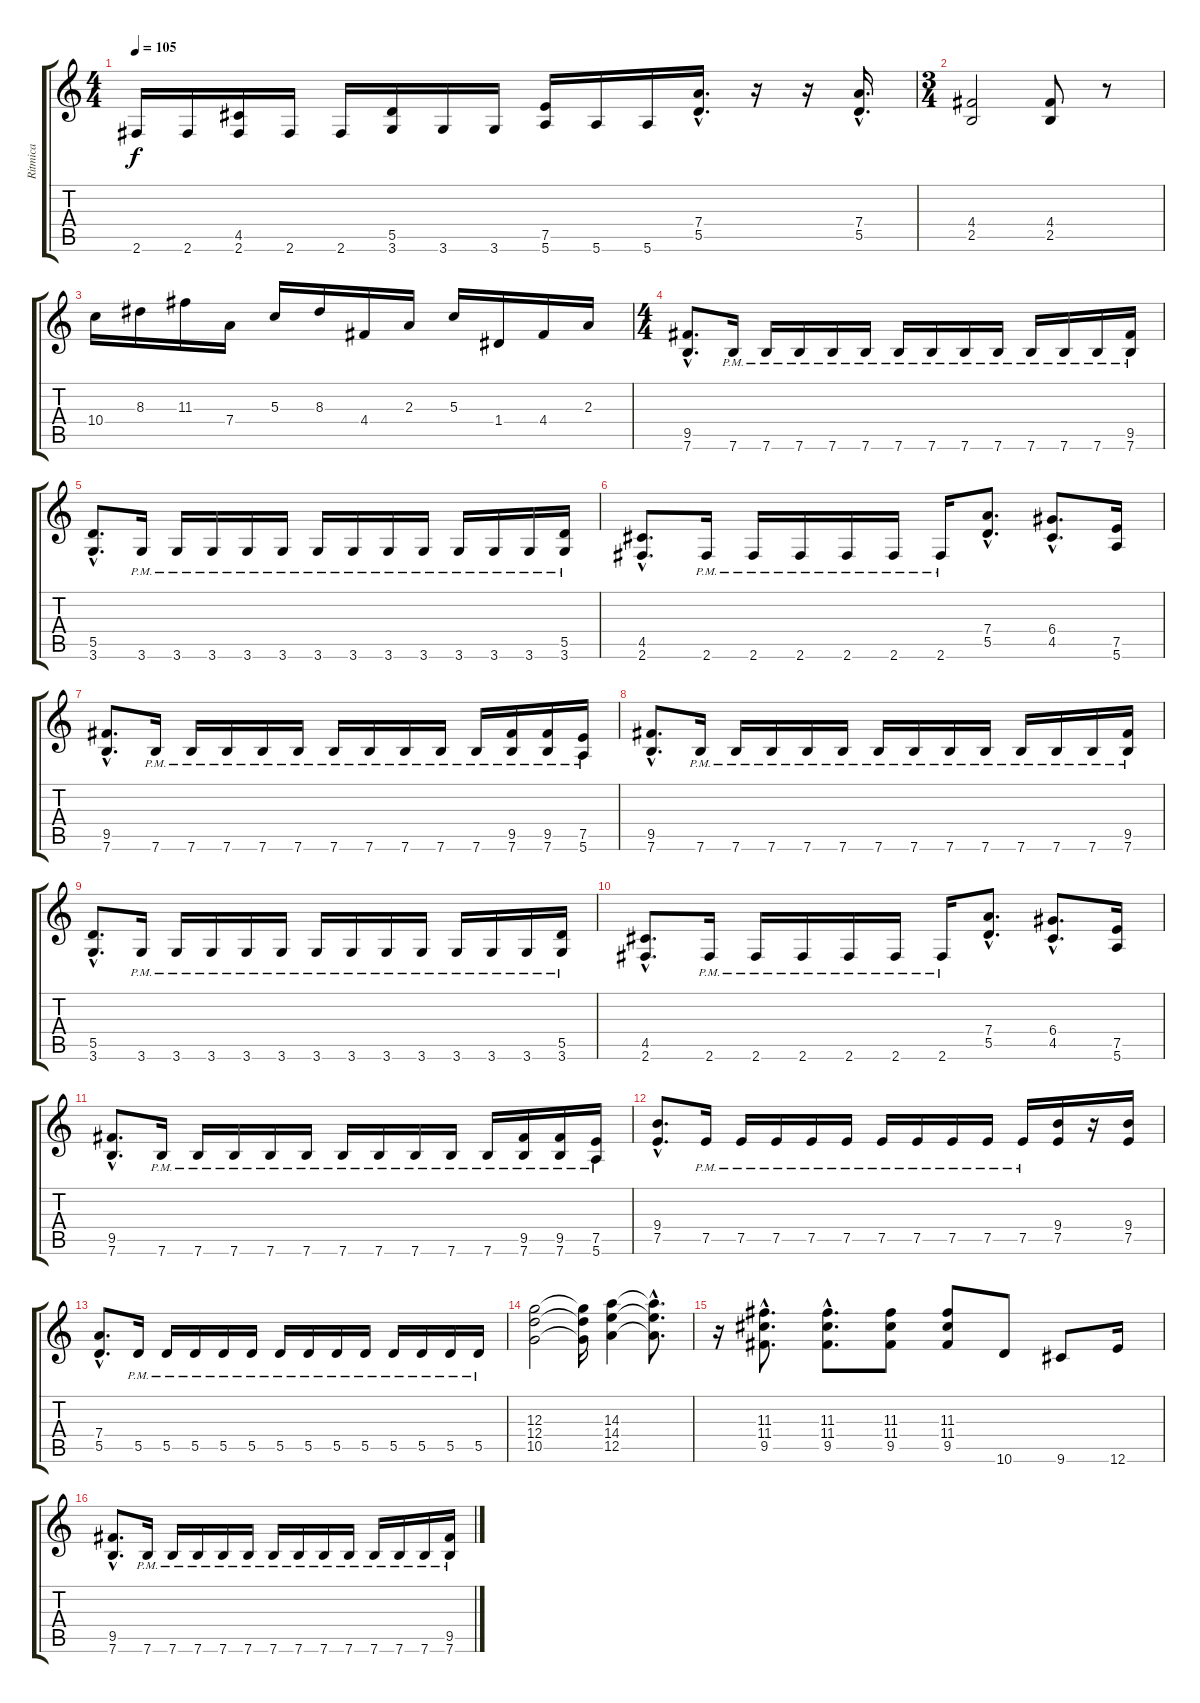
\track ("Ritmica" "Ritmica") {instrument distortionguitar}
\staff {score tabs}
\tuning (E4 B3 G3 D3 A2 E2) {hide}
\ts (4 4)
\tempo 105
\clef g2
\ks c
2.6.16{dy f} 2.6.16 (4.5 2.6).16 2.6.16 2.6.16 (5.5 3.6).16 3.6.16 3.6.16 (7.5 5.6).16 5.6.16 5.6.16 (7.4{hac} 5.5{hac}).16{d} r.16 r.16 (7.4{hac} 5.5{hac}).16{d} |
\ts (3 4)
(4.4 2.5).2 (4.4 2.5).8 r.8 |
10.4.16 8.3.16 11.3.16 7.4.16 5.3.16 8.3.16 4.4.16 2.3.16 5.3.16 1.4.16 4.4.16 2.3.16 |
\ts (4 4)
(9.5{hac} 7.6{hac}).8{d} 7.6{pm}.16 7.6{pm}.16 7.6{pm}.16 7.6{pm}.16 7.6{pm}.16 7.6{pm}.16 7.6{pm}.16 7.6{pm}.16 7.6{pm}.16 7.6{pm}.16 7.6{pm}.16 7.6{pm}.16 (9.5 7.6{pm}).16 |
(5.5{hac} 3.6{hac}).8{d} 3.6{pm}.16 3.6{pm}.16 3.6{pm}.16 3.6{pm}.16 3.6{pm}.16 3.6{pm}.16 3.6{pm}.16 3.6{pm}.16 3.6{pm}.16 3.6{pm}.16 3.6{pm}.16 3.6{pm}.16 (5.5 3.6{pm}).16 |
(4.5{hac} 2.6{hac}).8{d} 2.6{pm}.16 2.6{pm}.16 2.6{pm}.16 2.6{pm}.16 2.6{pm}.16 2.6{pm}.16 (7.4{hac} 5.5{hac}).8{d} (6.4{hac} 4.5{hac}).8{d} (7.5 5.6).16 |
(9.5{hac} 7.6{hac}).8{d} 7.6{pm}.16 7.6{pm}.16 7.6{pm}.16 7.6{pm}.16 7.6{pm}.16 7.6{pm}.16 7.6{pm}.16 7.6{pm}.16 7.6{pm}.16 7.6{pm}.16 (9.5 7.6{pm}).16 (9.5 7.6{pm}).16 (7.5 5.6{pm}).16 |
(9.5{hac} 7.6{hac}).8{d} 7.6{pm}.16 7.6{pm}.16 7.6{pm}.16 7.6{pm}.16 7.6{pm}.16 7.6{pm}.16 7.6{pm}.16 7.6{pm}.16 7.6{pm}.16 7.6{pm}.16 7.6{pm}.16 7.6{pm}.16 (9.5 7.6{pm}).16 |
(5.5{hac} 3.6{hac}).8{d} 3.6{pm}.16 3.6{pm}.16 3.6{pm}.16 3.6{pm}.16 3.6{pm}.16 3.6{pm}.16 3.6{pm}.16 3.6{pm}.16 3.6{pm}.16 3.6{pm}.16 3.6{pm}.16 3.6{pm}.16 (5.5 3.6{pm}).16 |
(4.5{hac} 2.6{hac}).8{d} 2.6{pm}.16 2.6{pm}.16 2.6{pm}.16 2.6{pm}.16 2.6{pm}.16 2.6{pm}.16 (7.4{hac} 5.5{hac}).8{d} (6.4{hac} 4.5{hac}).8{d} (7.5 5.6).16 |
(9.5{hac} 7.6{hac}).8{d} 7.6{pm}.16 7.6{pm}.16 7.6{pm}.16 7.6{pm}.16 7.6{pm}.16 7.6{pm}.16 7.6{pm}.16 7.6{pm}.16 7.6{pm}.16 7.6{pm}.16 (9.5 7.6{pm}).16 (9.5 7.6{pm}).16 (7.5 5.6{pm}).16 |
(9.4{hac} 7.5{hac}).8{d} 7.5{pm}.16 7.5{pm}.16 7.5{pm}.16 7.5{pm}.16 7.5{pm}.16 7.5{pm}.16 7.5{pm}.16 7.5{pm}.16 7.5{pm}.16 7.5{pm}.16 (9.4 7.5).16 r.16 (9.4 7.5).16 |
(7.4{hac} 5.5{hac}).8{d} 5.5{pm}.16 5.5{pm}.16 5.5{pm}.16 5.5{pm}.16 5.5{pm}.16 5.5{pm}.16 5.5{pm}.16 5.5{pm}.16 5.5{pm}.16 5.5{pm}.16 5.5{pm}.16 5.5{pm}.16 5.5{pm}.16 |
(12.3 12.4 10.5).2 (12.3{t} 12.4{t} 10.5{t}).16 (14.3 14.4 12.5).4 (14.3{hac t} 14.4{hac t} 12.5{hac t}).8{d} |
r.16 (11.3{hac} 11.4{hac} 9.5{hac}).8{d} (11.3{hac} 11.4{hac} 9.5{hac}).8{d} (11.3 11.4 9.5).8 (11.3 11.4 9.5).8 10.6.8 9.6.8 12.6.16 |
(9.5{hac} 7.6{hac}).8{d} 7.6{pm}.16 7.6{pm}.16 7.6{pm}.16 7.6{pm}.16 7.6{pm}.16 7.6{pm}.16 7.6{pm}.16 7.6{pm}.16 7.6{pm}.16 7.6{pm}.16 7.6{pm}.16 7.6{pm}.16 (9.5 7.6{pm}).16
